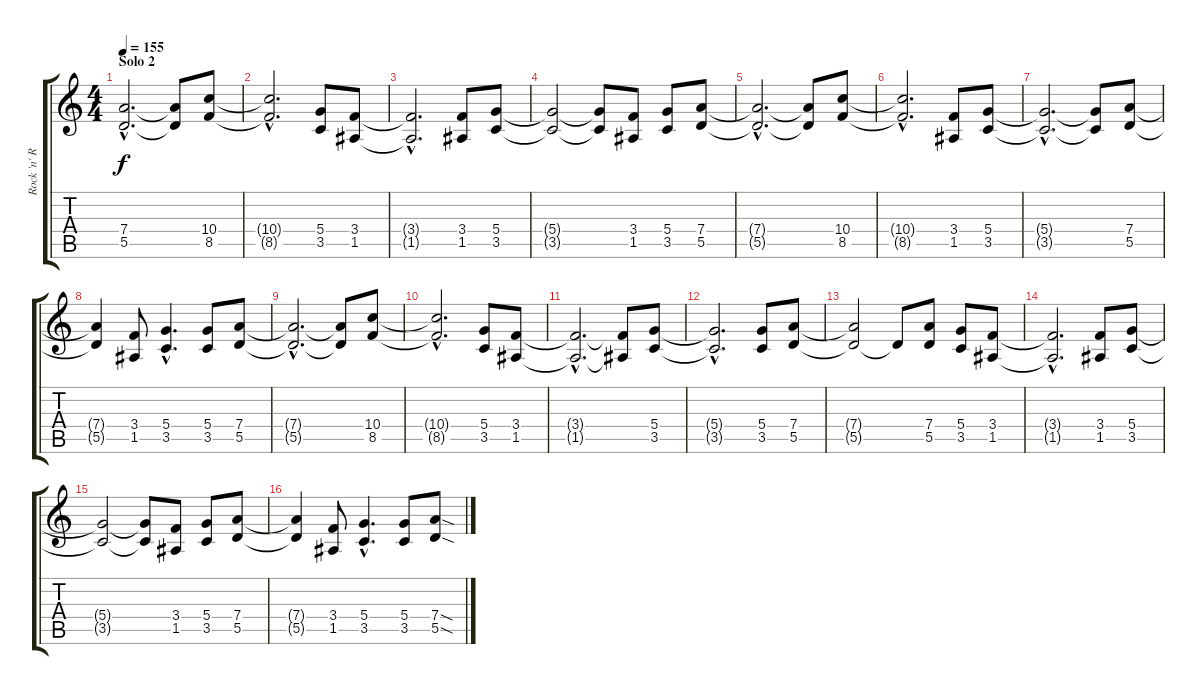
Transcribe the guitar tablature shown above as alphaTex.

\track ("Rock 'n' Rolf" "Rock 'n' R") {instrument distortionguitar}
\staff {score tabs}
\tuning (E4 B3 G3 D3 A2 E2) {hide}
\ts (4 4)
\section ("" "Solo 2")
\tempo 155
\clef g2
\ks c
(7.4{hac} 5.5{hac}).2{d dy f} (7.4{t} 5.5{t}).8 (10.4 8.5).8 |
(10.4{hac t} 8.5{hac t}).2{d} (5.4 3.5).8 (3.4 1.5).8 |
(3.4{hac t} 1.5{hac t}).2{d} (3.4 1.5).8 (5.4 3.5).8 |
(5.4{t} 3.5{t}).2 (5.4{t} 3.5{t}).8 (3.4 1.5).8 (5.4 3.5).8 (7.4 5.5).8 |
(7.4{hac t} 5.5{hac t}).2{d} (7.4{t} 5.5{t}).8 (10.4 8.5).8 |
(10.4{hac t} 8.5{hac t}).2{d} (3.4 1.5).8 (5.4 3.5).8 |
(5.4{hac t} 3.5{hac t}).2{d} (5.4{t} 3.5{t}).8 (7.4 5.5).8 |
(7.4{t} 5.5{t}).4 (3.4 1.5).8 (5.4{hac} 3.5{hac}).4{d} (5.4 3.5).8 (7.4 5.5).8 |
(7.4{hac t} 5.5{hac t}).2{d} (7.4{t} 5.5{t}).8 (10.4 8.5).8 |
(10.4{hac t} 8.5{hac t}).2{d} (5.4 3.5).8 (3.4 1.5).8 |
(3.4{hac t} 1.5{hac t}).2{d} (3.4{t} 1.5{t}).8 (5.4 3.5).8 |
(5.4{hac t} 3.5{hac t}).2{d} (5.4 3.5).8 (7.4 5.5).8 |
(7.4{t} 5.5{t}).2 5.5{t}.8 (7.4 5.5).8 (5.4 3.5).8 (3.4 1.5).8 |
(3.4{hac t} 1.5{hac t}).2{d} (3.4 1.5).8 (5.4 3.5).8 |
(5.4{t} 3.5{t}).2 (5.4{t} 3.5{t}).8 (3.4 1.5).8 (5.4 3.5).8 (7.4 5.5).8 |
(7.4{t} 5.5{t}).4 (3.4 1.5).8 (5.4{hac} 3.5{hac}).4{d} (5.4 3.5).8 (7.4{sod} 5.5{sod}).8
